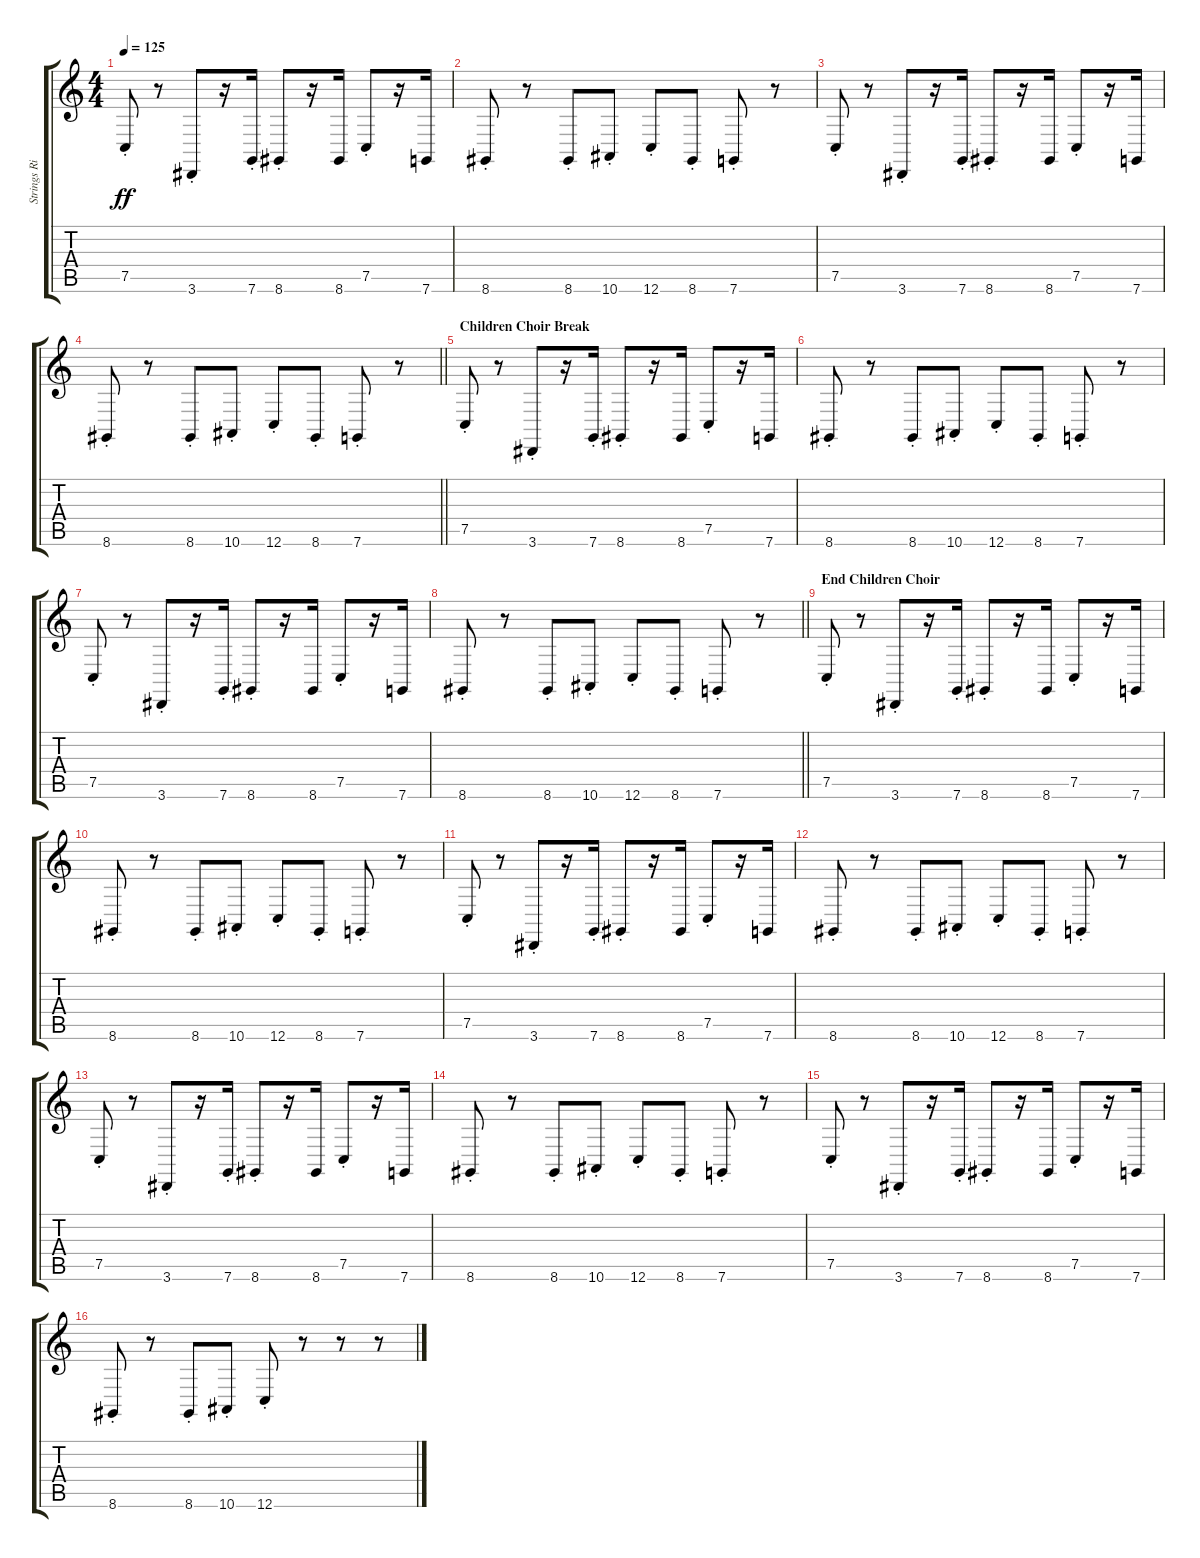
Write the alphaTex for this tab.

\track ("Strings Right" "Strings Ri") {instrument stringensemble1}
\staff {score tabs}
\tuning (C4 G3 Eb3 Bb2 F2 C2) {hide}
\ts (4 4)
\tempo 125
\clef g2
\ks c
7.5{st}.8{dy ff} r.8 3.6{st}.8 r.16 7.6{st}.16 8.6{st}.8 r.16 8.6.16 7.5{st}.8 r.16 7.6.16 |
8.6{st}.8 r.8 8.6{st}.8 10.6{st}.8 12.6{st}.8 8.6{st}.8 7.6{st}.8 r.8 |
7.5{st}.8 r.8 3.6{st}.8 r.16 7.6{st}.16 8.6{st}.8 r.16 8.6.16 7.5{st}.8 r.16 7.6.16 |
\barLineRight lightlight
8.6{st}.8 r.8 8.6{st}.8 10.6{st}.8 12.6{st}.8 8.6{st}.8 7.6{st}.8 r.8 |
\section ("" "Children Choir Break")
7.5{st}.8 r.8 3.6{st}.8 r.16 7.6{st}.16 8.6{st}.8 r.16 8.6.16 7.5{st}.8 r.16 7.6.16 |
8.6{st}.8 r.8 8.6{st}.8 10.6{st}.8 12.6{st}.8 8.6{st}.8 7.6{st}.8 r.8 |
7.5{st}.8 r.8 3.6{st}.8 r.16 7.6{st}.16 8.6{st}.8 r.16 8.6.16 7.5{st}.8 r.16 7.6.16 |
\barLineRight lightlight
8.6{st}.8 r.8 8.6{st}.8 10.6{st}.8 12.6{st}.8 8.6{st}.8 7.6{st}.8 r.8 |
\section ("" "End Children Choir")
7.5{st}.8 r.8 3.6{st}.8 r.16 7.6{st}.16 8.6{st}.8 r.16 8.6.16 7.5{st}.8 r.16 7.6.16 |
8.6{st}.8 r.8 8.6{st}.8 10.6{st}.8 12.6{st}.8 8.6{st}.8 7.6{st}.8 r.8 |
7.5{st}.8 r.8 3.6{st}.8 r.16 7.6{st}.16 8.6{st}.8 r.16 8.6.16 7.5{st}.8 r.16 7.6.16 |
8.6{st}.8 r.8 8.6{st}.8 10.6{st}.8 12.6{st}.8 8.6{st}.8 7.6{st}.8 r.8 |
7.5{st}.8 r.8 3.6{st}.8 r.16 7.6{st}.16 8.6{st}.8 r.16 8.6.16 7.5{st}.8 r.16 7.6.16 |
8.6{st}.8 r.8 8.6{st}.8 10.6{st}.8 12.6{st}.8 8.6{st}.8 7.6{st}.8 r.8 |
7.5{st}.8 r.8 3.6{st}.8 r.16 7.6{st}.16 8.6{st}.8 r.16 8.6.16 7.5{st}.8 r.16 7.6.16 |
8.6{st}.8 r.8 8.6{st}.8 10.6{st}.8 12.6{st}.8 r.8 r.8 r.8
